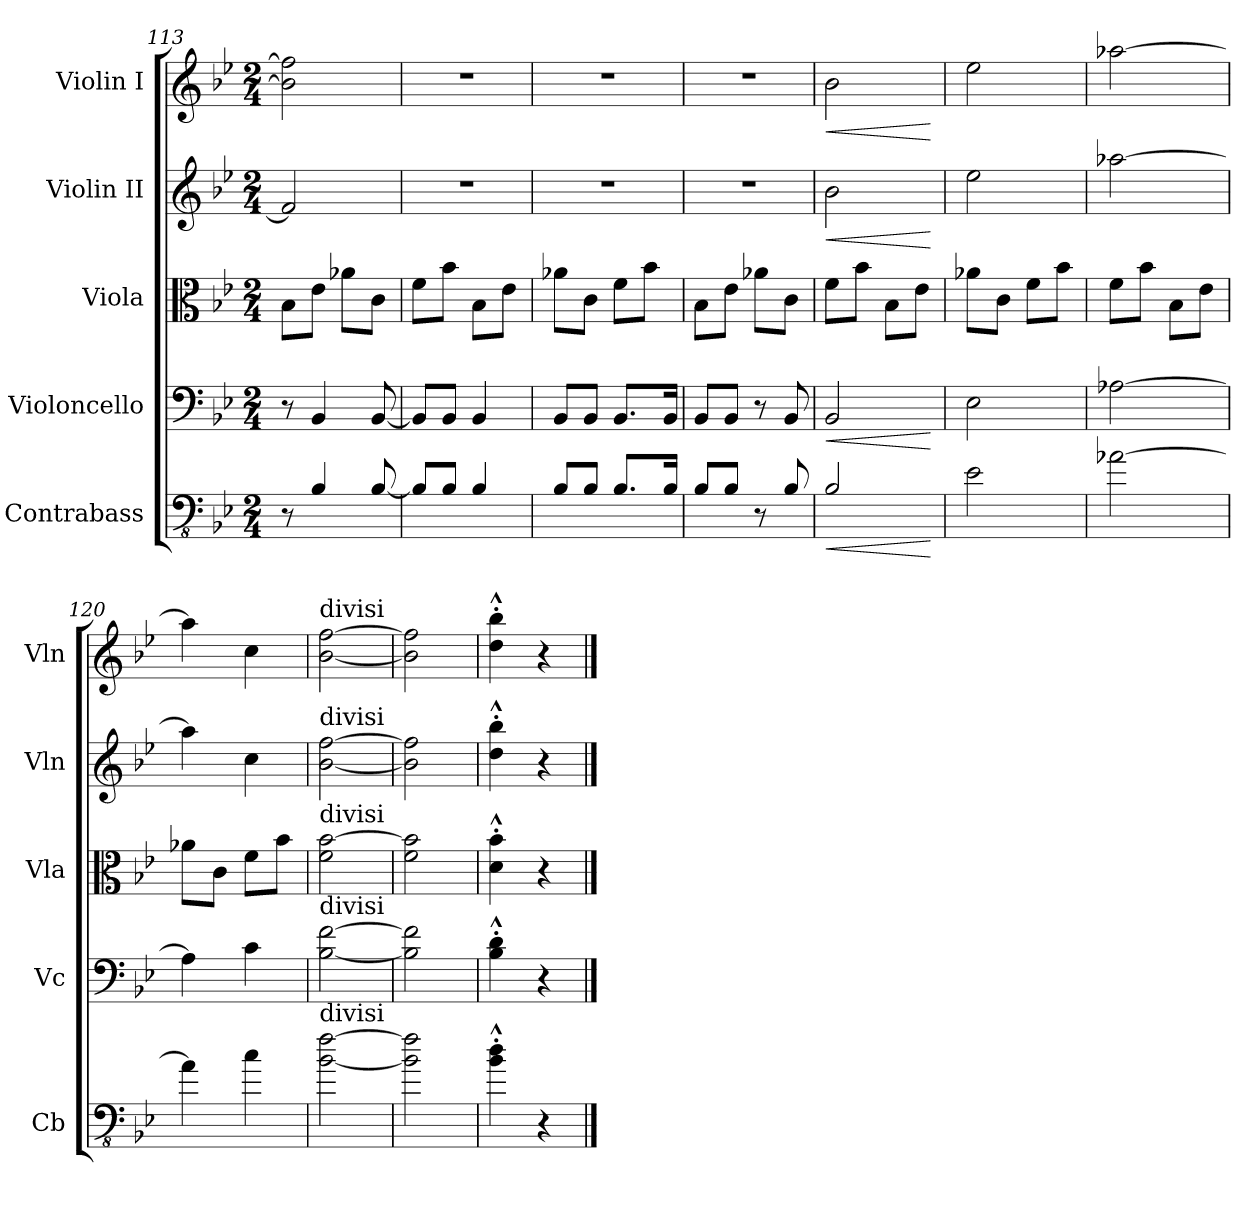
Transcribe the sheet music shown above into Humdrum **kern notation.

**kern	**dynam	**kern	**dynam	**kern	**kern	**dynam	**kern	**dynam
*part5	*part5	*part4	*part4	*part3	*part2	*part2	*part1	*part1
*staff5	*staff5	*staff4	*staff4	*staff3	*staff2	*staff2	*staff1	*staff1
*I"Contrabass	*	*I"Violoncello	*	*I"Viola	*I"Violin II	*	*I"Violin I	*
*I'Cb	*	*I'Vc	*	*I'Vla	*I'Vln	*	*I'Vln	*
*clefFv4	*	*clefF4	*	*clefC3	*clefG2	*	*clefG2	*
*ITrd7c12	*	*	*	*	*	*	*	*
*k[b-e-]	*	*k[b-e-]	*	*k[b-e-]	*k[b-e-]	*	*k[b-e-]	*
*M2/4	*	*M2/4	*	*M2/4	*M2/4	*	*M2/4	*
=113	=113	=113	=113	=113	=113	=113	=113	=113
8r	.	8r	.	8B-\L	2f/]	.	2b-\] 2ff\]	.
4BBB-/	.	4BB-/	.	8e-\J	.	.	.	.
.	.	.	.	8a-X\L	.	.	.	.
[8BBB-/	.	[8BB-/	.	8c\J	.	.	.	.
=114	=114	=114	=114	=114	=114	=114	=114	=114
8BBB-/L]	.	8BB-/L]	.	8f\L	2r	.	2r	.
8BBB-/J	.	8BB-/J	.	8b-\J	.	.	.	.
4BBB-/	.	4BB-/	.	8B-\L	.	.	.	.
.	.	.	.	8e-\J	.	.	.	.
=115	=115	=115	=115	=115	=115	=115	=115	=115
8BBB-/L	.	8BB-/L	.	8a-X\L	2r	.	2r	.
8BBB-/J	.	8BB-/J	.	8c\J	.	.	.	.
8.BBB-/L	.	8.BB-/L	.	8f\L	.	.	.	.
.	.	.	.	8b-\J	.	.	.	.
16BBB-/Jk	.	16BB-/Jk	.	.	.	.	.	.
!!LO:PB:g=z
=116	=116	=116	=116	=116	=116	=116	=116	=116
8BBB-/L	.	8BB-/L	.	8B-\L	2r	.	2r	.
8BBB-/J	.	8BB-/J	.	8e-\J	.	.	.	.
8r	.	8r	.	8a-X\L	.	.	.	.
8BBB-/	.	8BB-/	.	8c\J	.	.	.	.
=117	=117	=117	=117	=117	=117	=117	=117	=117
!	!LO:HP:b	!	!LO:HP:b	!	!	!LO:HP:b	!	!LO:HP:b
2BBB-/	<	2BB-/	<	8f\L	2b-\	<	2b-\	<
.	.	.	.	8b-\J	.	.	.	.
.	.	.	.	8B-\L	.	.	.	.
.	.	.	.	8e-\J	.	.	.	.
.	[	.	[	.	.	[	.	[
=118	=118	=118	=118	=118	=118	=118	=118	=118
2EE-\	.	2E-\	.	8a-X\L	2ee-\	.	2ee-\	.
.	.	.	.	8c\J	.	.	.	.
.	.	.	.	8f\L	.	.	.	.
.	.	.	.	8b-\J	.	.	.	.
=119	=119	=119	=119	=119	=119	=119	=119	=119
[2AA-X\	.	[2A-X\	.	8f\L	[2aa-X\	.	[2aa-X\	.
.	.	.	.	8b-\J	.	.	.	.
.	.	.	.	8B-\L	.	.	.	.
.	.	.	.	8e-\J	.	.	.	.
=120	=120	=120	=120	=120	=120	=120	=120	=120
4AA-\]	.	4A-\]	.	8a-X\L	4aa-\]	.	4aa-\]	.
.	.	.	.	8c\J	.	.	.	.
4C\	.	4c\	.	8f\L	4cc\	.	4cc\	.
.	.	.	.	8b-\J	.	.	.	.
=121	=121	=121	=121	=121	=121	=121	=121	=121
!	!	!	!	!	!	!	!LO:TX:a:t=divisi	!
!	!	!	!	!	!LO:TX:a:t=divisi	!	!	!
!	!	!	!	!LO:TX:a:t=divisi	!	!	!	!
!	!	!LO:TX:a:t=divisi	!	!	!	!	!	!
!LO:TX:a:t=divisi	!	!	!	!	!	!	!	!
[2BB-\ [2F\	.	[2B-\ [2f\	.	2f\ [2b-\	[2b-\ [2ff\	.	[2b-\ [2ff\	.
=122	=122	=122	=122	=122	=122	=122	=122	=122
2BB-\] 2F\]	.	2B-\] 2f\]	.	2f\ 2b-\]	2b-\] 2ff\]	.	2b-\] 2ff\]	.
=123	=123	=123	=123	=123	=123	=123	=123	=123
4BB-\'^^ 4D\'^^	.	4B-\'^^ 4d\'^^	.	4d\'^^ 4b-\'^^	4dd\'^^ 4bb-\'^^	.	4dd\'^^ 4bb-\'^^	.
4r	.	4r	.	4r	4r	.	4r	.
==	==	==	==	==	==	==	==	==
*-	*-	*-	*-	*-	*-	*-	*-	*-
